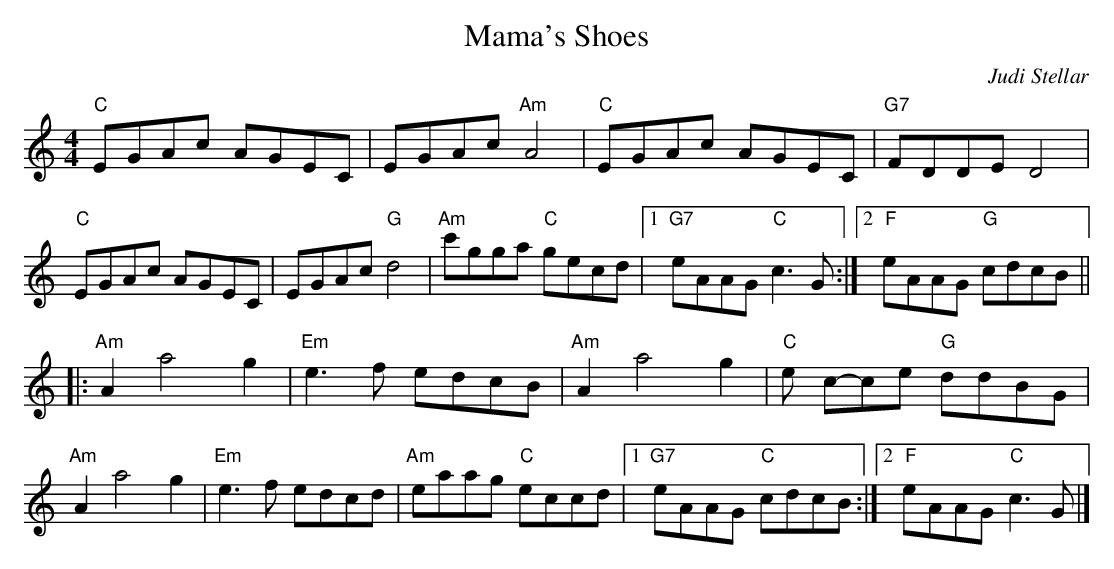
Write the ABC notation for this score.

X:1
T:Mama's Shoes
C:Judi Stellar
M:4/4
K:C
"C"EGAc AGEC | EGAc "Am" A4 |"C"EGAc AGEC | "G7" FDDE D4|
"C"EGAc AGEC | EGAc "G"d4 | "Am"c'gga "C"gecd |1"G7"eAAG "C"c3G:|2"F"eAAG "G"cdcB||
|:"Am" A2 a4 g2 | "Em" e3f edcB | "Am"A2 a4 g2 | "C"e c-ce "G"ddBG |
"Am"A2 a4 g2| "Em" e3f edcd | "Am"eaag "C" eccd |1"G7"eAAG "C"cdcB:|2"F"eAAG "C"c3G|]
